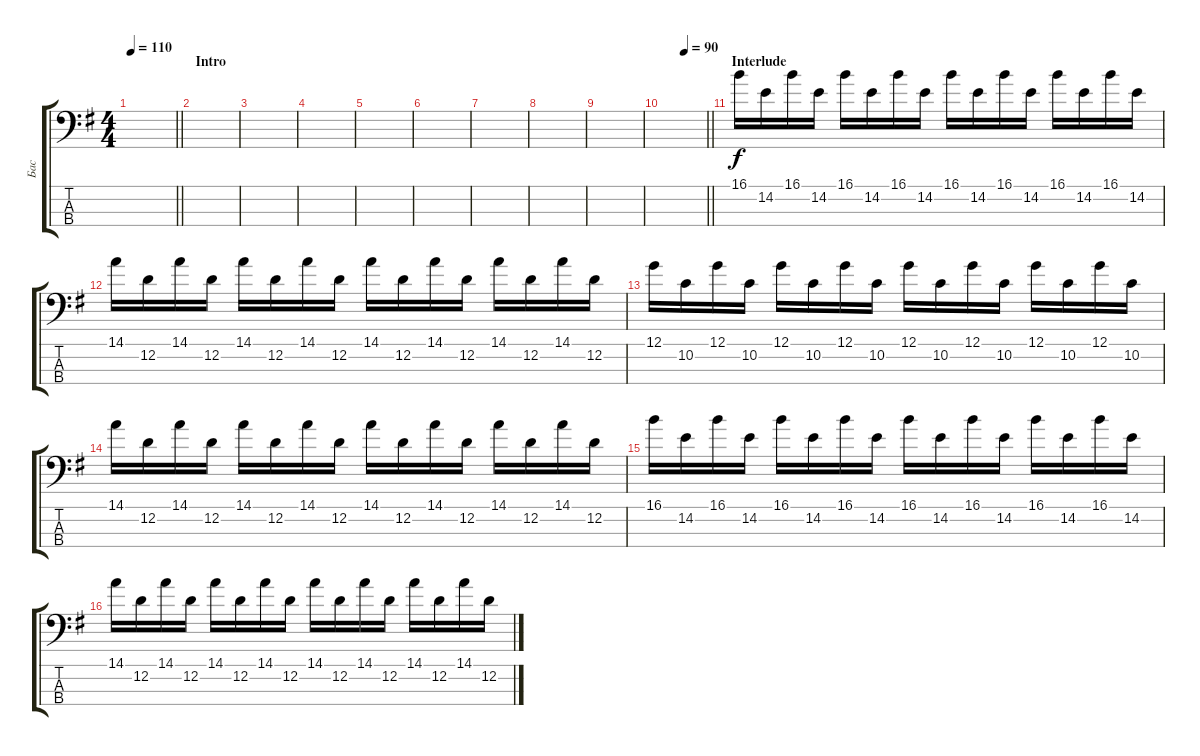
\track ("Бас" "Бас") {instrument electricbassfinger}
\staff {score tabs}
\tuning (G2 D2 A1 E1) {hide}
\ts (4 4)
\tempo 110
\tempo 60
\tempo 110
\clef f4
\barLineRight lightlight
\ks eminor
|
\section ("" "Intro")
|
|
|
|
|
|
|
|
\tempo (90 0.5)
\barLineRight lightlight
|
\section ("" "Interlude")
16.1.16 14.2.16 16.1.16 14.2.16 16.1.16 14.2.16 16.1.16 14.2.16 16.1.16 14.2.16 16.1.16 14.2.16 16.1.16 14.2.16 16.1.16 14.2.16 |
14.1.16 12.2.16 14.1.16 12.2.16 14.1.16 12.2.16 14.1.16 12.2.16 14.1.16 12.2.16 14.1.16 12.2.16 14.1.16 12.2.16 14.1.16 12.2.16 |
12.1.16 10.2.16 12.1.16 10.2.16 12.1.16 10.2.16 12.1.16 10.2.16 12.1.16 10.2.16 12.1.16 10.2.16 12.1.16 10.2.16 12.1.16 10.2.16 |
14.1.16 12.2.16 14.1.16 12.2.16 14.1.16 12.2.16 14.1.16 12.2.16 14.1.16 12.2.16 14.1.16 12.2.16 14.1.16 12.2.16 14.1.16 12.2.16 |
16.1.16 14.2.16 16.1.16 14.2.16 16.1.16 14.2.16 16.1.16 14.2.16 16.1.16 14.2.16 16.1.16 14.2.16 16.1.16 14.2.16 16.1.16 14.2.16 |
14.1.16 12.2.16 14.1.16 12.2.16 14.1.16 12.2.16 14.1.16 12.2.16 14.1.16 12.2.16 14.1.16 12.2.16 14.1.16 12.2.16 14.1.16 12.2.16
